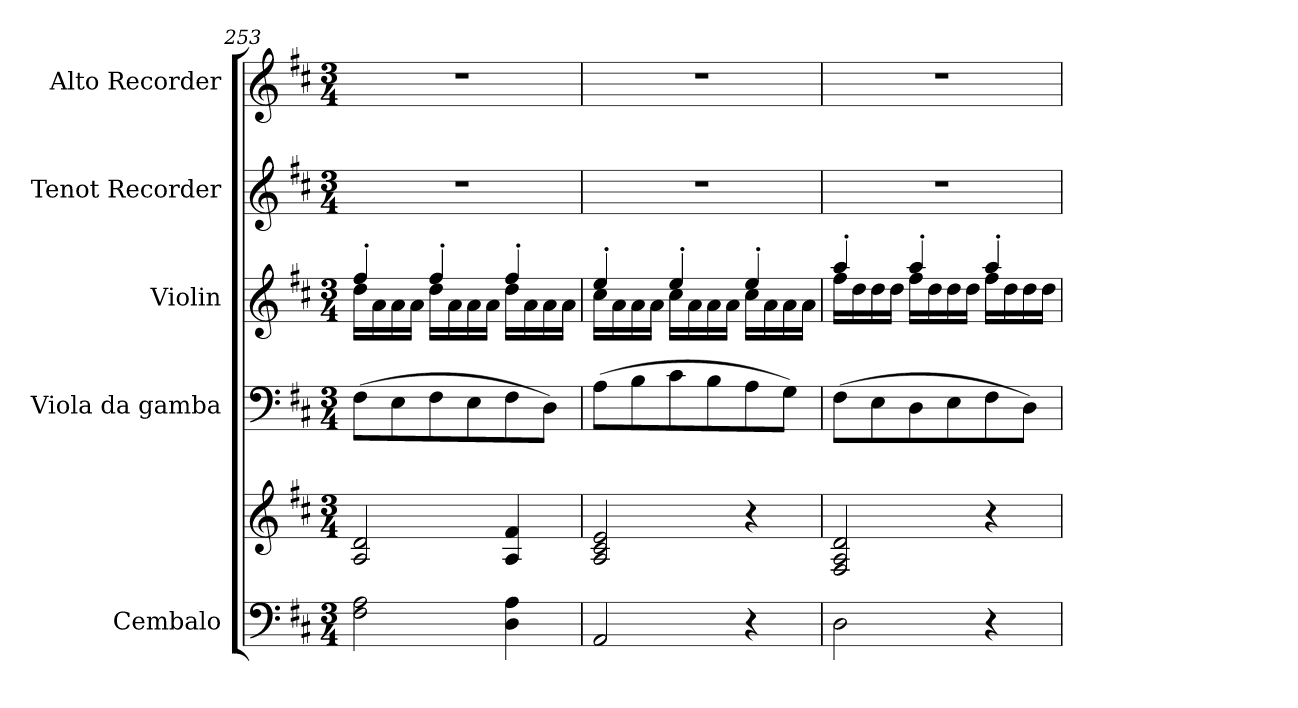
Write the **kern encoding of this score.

**kern	**kern	**kern	**kern	**kern	**kern
*part5	*part5	*part4	*part3	*part2	*part1
*staff6	*staff5	*staff4	*staff3	*staff2	*staff1
*I"Cembalo	*	*I"Viola da gamba	*I"Violin	*I"Tenot Recorder	*I"Alto Recorder
*	*	*I'Vla. d. g.	*I'Vln.	*I'T. Rec.	*I'A. Rec
*clefF4	*clefG2	*clefF4	*clefG2	*clefG2	*clefG2
*k[f#c#]	*k[f#c#]	*k[f#c#]	*k[f#c#]	*k[f#c#]	*k[f#c#]
*M3/4	*M3/4	*M3/4	*M3/4	*M3/4	*M3/4
=253	=253	=253	=253	=253	=253
*	*	*	*^	*	*
2F#\ 2A\	2A/ 2d/	(8F#\L	4ff#'/	16dd\LL	2.r	2.r
.	.	.	.	16a\	.	.
.	.	8E\	.	16a\	.	.
.	.	.	.	16a\JJ	.	.
.	.	8F#\	4ff#'/	16dd\LL	.	.
.	.	.	.	16a\	.	.
.	.	8E\	.	16a\	.	.
.	.	.	.	16a\JJ	.	.
4D\ 4A\	4A/ 4f#/	8F#\	4ff#'/	16dd\LL	.	.
.	.	.	.	16a\	.	.
.	.	8D\J)	.	16a\	.	.
.	.	.	.	16a\JJ	.	.
=254	=254	=254	=254	=254	=254	=254
2AA/	2A/ 2c#/ 2e/	(8A\L	4ee'/	16cc#\LL	2.r	2.r
.	.	.	.	16a\	.	.
.	.	8B\	.	16a\	.	.
.	.	.	.	16a\JJ	.	.
.	.	8c#\	4ee'/	16cc#\LL	.	.
.	.	.	.	16a\	.	.
.	.	8B\	.	16a\	.	.
.	.	.	.	16a\JJ	.	.
4r	4r	8A\	4ee'/	16cc#\LL	.	.
.	.	.	.	16a\	.	.
.	.	8G\J)	.	16a\	.	.
.	.	.	.	16a\JJ	.	.
=255	=255	=255	=255	=255	=255	=255
2D\	2F#/ 2A/ 2d/	(8F#\L	4aa'/	16ff#\LL	2.r	2.r
.	.	.	.	16dd\	.	.
.	.	8E\	.	16dd\	.	.
.	.	.	.	16dd\JJ	.	.
.	.	8D\	4aa'/	16ff#\LL	.	.
.	.	.	.	16dd\	.	.
.	.	8E\	.	16dd\	.	.
.	.	.	.	16dd\JJ	.	.
4r	4r	8F#\	4aa'/	16ff#\LL	.	.
.	.	.	.	16dd\	.	.
.	.	8D\J)	.	16dd\	.	.
.	.	.	.	16dd\JJ	.	.
*	*	*	*v	*v	*	*
=	=	=	=	=	=
*-	*-	*-	*-	*-	*-
